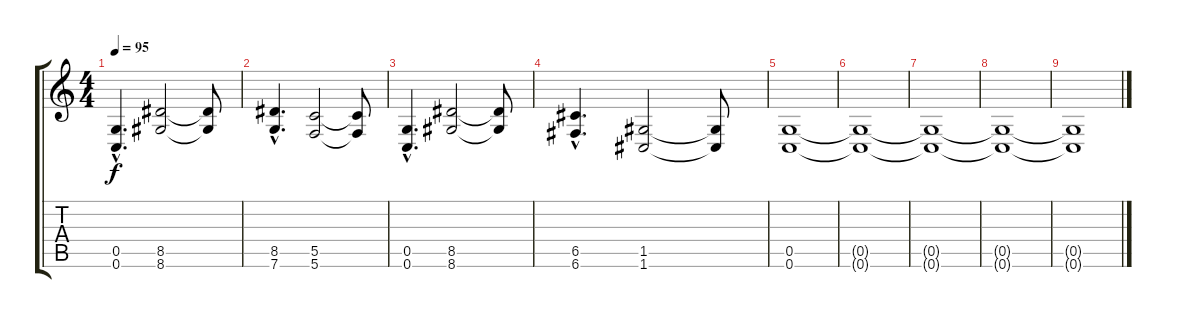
\track ("    " "    ") {instrument distortionguitar}
\staff {score tabs}
\tuning (D4 A3 F3 C3 G2 C2) {hide}
\ts (4 4)
\tempo 95
\clef g2
\ks c
(0.5{hac} 0.6{hac}).4{d dy f} (8.5 8.6).2 (8.5{t} 8.6{t}).8 |
(8.5{hac} 7.6{hac}).4{d} (5.5 5.6).2 (5.5{t} 5.6{t}).8 |
(0.5{hac} 0.6{hac}).4{d} (8.5 8.6).2 (8.5{t} 8.6{t}).8 |
(6.5{hac} 6.6{hac}).4{d} (1.5 1.6).2 (1.5{t} 1.6{t}).8 |
(0.5 0.6).1 |
(0.5{t} 0.6{t}).1 |
(0.5{t} 0.6{t}).1 |
(0.5{t} 0.6{t}).1 |
(0.5{t} 0.6{t}).1
